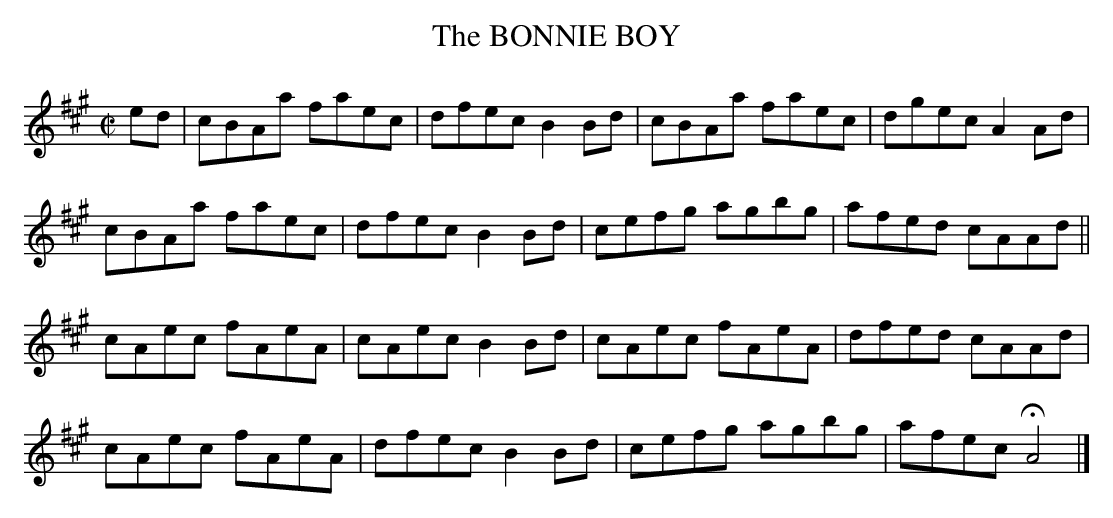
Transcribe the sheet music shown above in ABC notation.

X:1
T:BONNIE BOY, The
M:C|
L:1/8
K:A
ed|cBAa faec|dfec B2Bd|cBAa faec|dgec A2Ad|
cBAa faec|dfec B2Bd|cefg agbg|afed cAAd||
cAec fAeA|cAec B2Bd|cAec fAeA|dfed cAAd|
cAec fAeA|dfec B2Bd|cefg agbg|afec HA4|]
